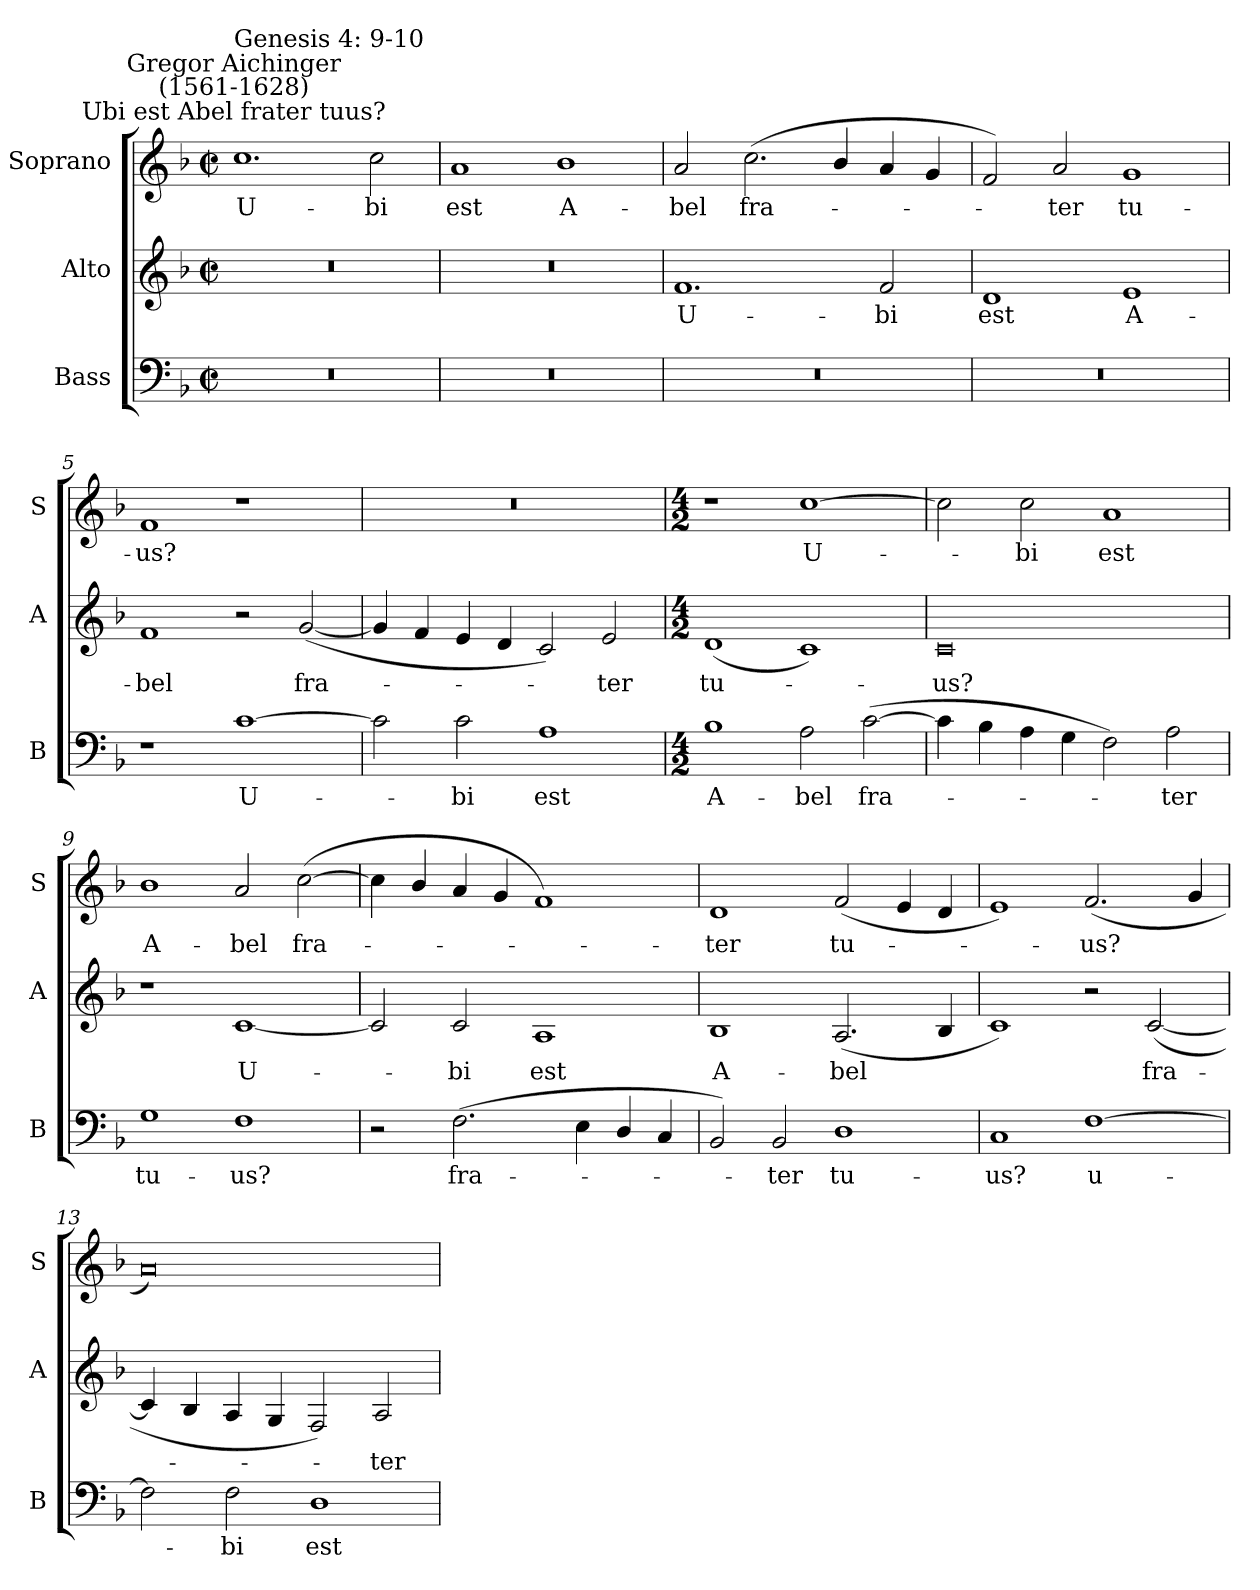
**kern	**text	**kern	**text	**kern	**text
*part3	*part3	*part2	*part2	*part1	*part1
*staff3	*staff3	*staff2	*staff2	*staff1	*staff1
*I"Bass	*	*I"Alto	*	*I"Soprano	*
*I'B	*	*I'A	*	*I'S	*
*clefF4	*	*clefG2	*	*clefG2	*
*k[b-]	*	*k[b-]	*	*k[b-]	*
*F:	*	*F:	*	*F:	*
*M4/2	*	*M4/2	*	*M4/2	*
*met(c|)	*	*met(c|)	*	*met(c|)	*
=1	=1	=1	=1	=1	=1
!	!	!	!	!LO:TX:a:cj:t=Ubi est Abel frater tuus?	!
!	!	!	!	!LO:TX:a:cj:t=Gregor Aichinger\n(1561-1628)	!
!	!	!	!	!LO:TX:a:t=Genesis 4&colon; 9-10	!
!	!	!	!	!	!LO:LY:b
0r	.	0r	.	1.cc	U-
!	!	!	!	!	!LO:LY:b
.	.	.	.	2cc	-bi
=2	=2	=2	=2	=2	=2
!	!	!	!	!	!LO:LY:b
0r	.	0r	.	1a	est
!	!	!	!	!	!LO:LY:b
.	.	.	.	1b-/	A-
=3	=3	=3	=3	=3	=3
!	!	!	!LO:LY:b	!	!LO:LY:b
0r	.	1.f	U-	2a	-bel
!	!	!	!	!	!LO:LY:b
.	.	.	.	(<2.cc	fra-
.	.	.	.	4b-/	.
!	!	!	!LO:LY:b	!	!
.	.	2f	-bi	4a	.
.	.	.	.	4g	.
=4	=4	=4	=4	=4	=4
!	!	!	!LO:LY:b	!	!
0r	.	1d	est	2f)	.
!	!	!	!	!	!LO:LY:b
.	.	.	.	2a	ter
!	!	!	!LO:LY:b	!	!LO:LY:b
.	.	1e	A-	1g	tu-
=5	=5	=5	=5	=5	=5
!	!	!	!LO:LY:b	!	!LO:LY:b
1r	.	1f	-bel	1f	-us?
!	!LO:LY:b	!	!	!	!
[1c	U-	2r	.	1r	.
!	!	!	!LO:LY:b	!	!
.	.	(<[2g	fra-	.	.
=6	=6	=6	=6	=6	=6
2c]	.	4g]	.	0r	.
.	.	4f	.	.	.
!	!LO:LY:b	!	!	!	!
2c	bi	4e	.	.	.
.	.	4d	.	.	.
!	!LO:LY:b	!	!	!	!
1A	est	2c)	.	.	.
!	!	!	!LO:LY:b	!	!
.	.	2e	ter	.	.
!!LO:LB:g=z
=7	=7	=7	=7	=7	=7
*M4/2	*	*M4/2	*	*M4/2	*
!	!LO:LY:b	!	!LO:LY:b	!	!
1B-	A-	(<1d	tu-	1r	.
!	!LO:LY:b	!	!	!	!LO:LY:b
2A	-bel	1c)	.	[1cc	U-
!	!LO:LY:b	!	!	!	!
(>[2c	fra-	.	.	.	.
=8	=8	=8	=8	=8	=8
!	!	!	!LO:LY:b	!	!
4c]	.	0c	us?	2cc]	.
4B-	.	.	.	.	.
!	!	!	!	!	!LO:LY:b
4A	.	.	.	2cc	bi
4G	.	.	.	.	.
!	!	!	!	!	!LO:LY:b
2F)	.	.	.	1a	est
!	!LO:LY:b	!	!	!	!
2A	ter	.	.	.	.
=9	=9	=9	=9	=9	=9
!	!LO:LY:b	!	!	!	!LO:LY:b
1G	tu-	1r	.	1b-/	A-
!	!LO:LY:b	!	!LO:LY:b	!	!LO:LY:b
1F	-us?	[1c	U-	2a	-bel
!	!	!	!	!	!LO:LY:b
.	.	.	.	(<[2cc	fra-
=10	=10	=10	=10	=10	=10
2r	.	2c]	.	4cc]	.
.	.	.	.	4b-/	.
!	!LO:LY:b	!	!LO:LY:b	!	!
(<2.F	fra-	2c	bi	4a	.
.	.	.	.	4g	.
!	!	!	!LO:LY:b	!	!
.	.	1A	est	1f)	.
4E	.	.	.	.	.
4D/	.	.	.	.	.
4C	.	.	.	.	.
=11	=11	=11	=11	=11	=11
!	!	!	!LO:LY:b	!	!LO:LY:b
2BB-)	.	1B-	A-	1d	ter
!	!LO:LY:b	!	!	!	!
2BB-	ter	.	.	.	.
!	!LO:LY:b	!	!LO:LY:b	!	!LO:LY:b
1D/	tu-	(<2.A	-bel	(<2f	tu-
.	.	.	.	4e	.
.	.	4B-	.	4d	.
=12	=12	=12	=12	=12	=12
!	!LO:LY:b	!	!	!	!
1C	-us?	1c)	.	1e)	.
!	!LO:LY:b	!	!	!	!LO:LY:b
[1F	u-	2r	.	(<2.f	us?
!	!	!	!LO:LY:b	!	!
.	.	(<[2c	fra-	.	.
.	.	.	.	4g	.
=13	=13	=13	=13	=13	=13
2F]	.	4c]	.	0a)	.
.	.	4B-	.	.	.
!	!LO:LY:b	!	!	!	!
2F	bi	4A	.	.	.
.	.	4G	.	.	.
!	!LO:LY:b	!	!	!	!
1D	est	2F)	.	.	.
!	!	!	!LO:LY:b	!	!
.	.	2A	ter	.	.
=	=	=	=	=	=
*-	*-	*-	*-	*-	*-
